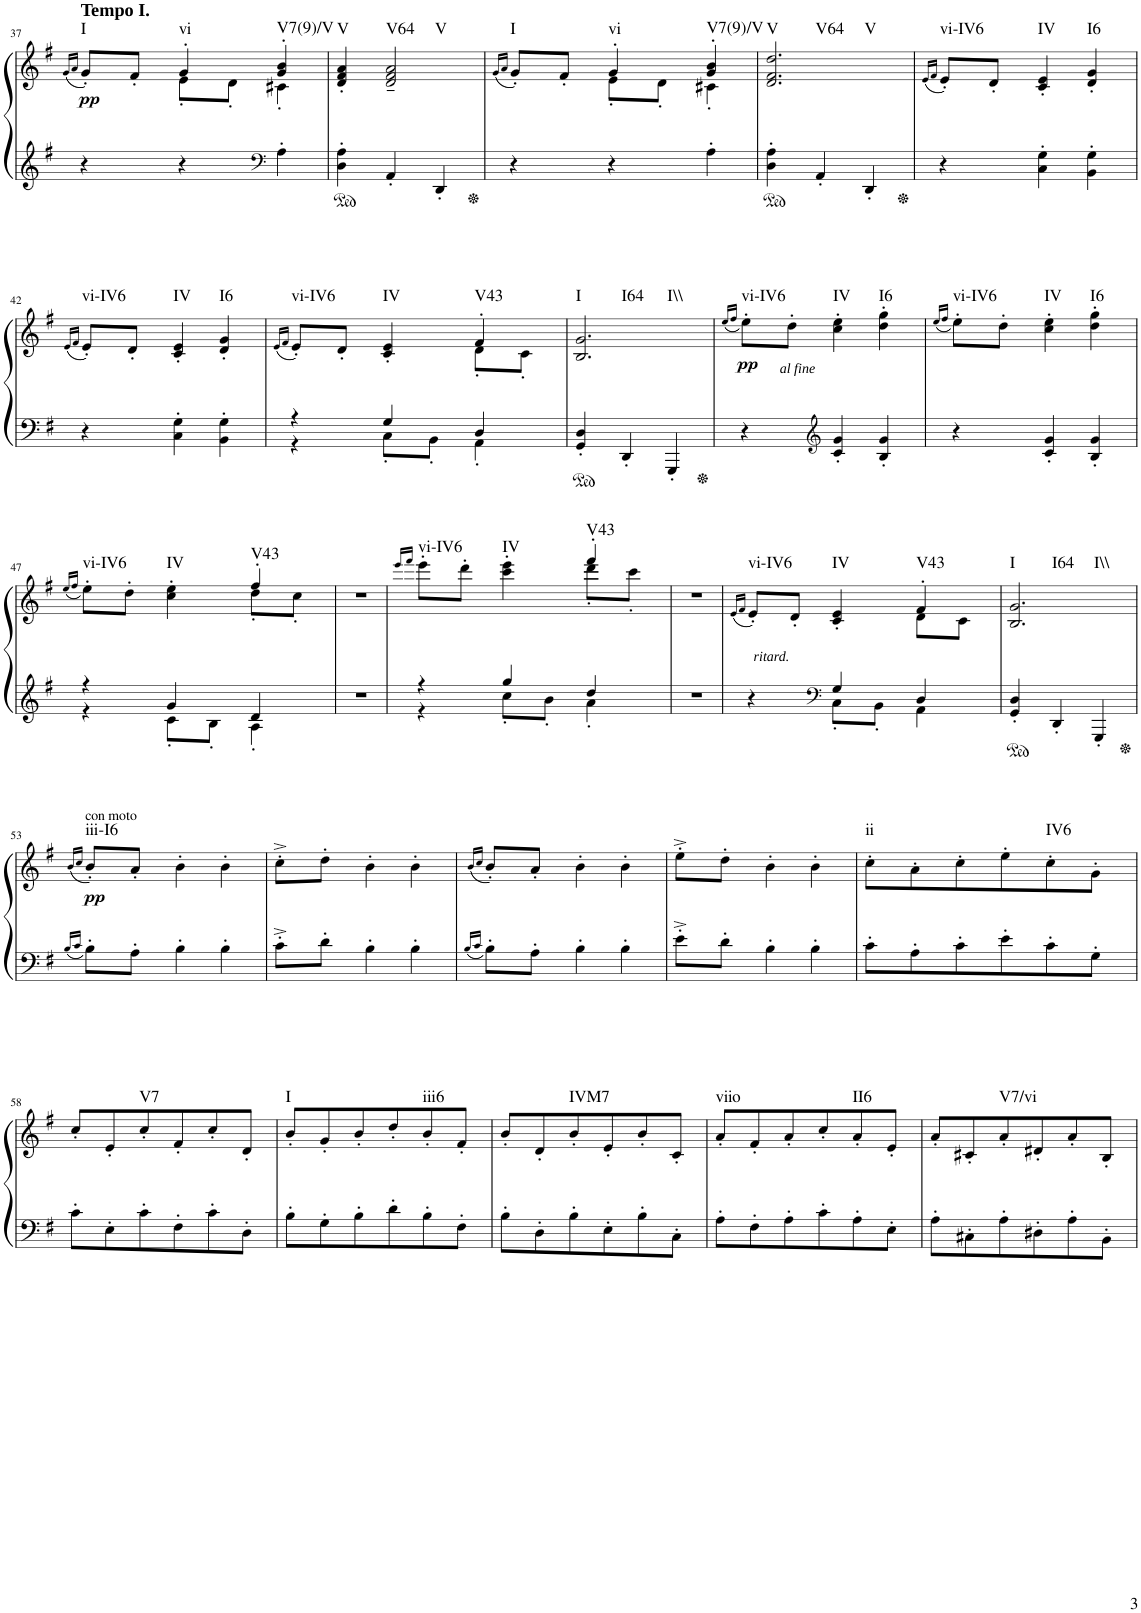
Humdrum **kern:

**kern	**kern	**dynam	**harte
*part1	*part1	*part1	*part1
*staff2	*staff1	*staff1/2	*
*I"Midi_1	*	*	*
!!LO:PB:g=z
*clefG2	*clefG2	*	*
*k[f#]	*k[f#]	*	*
*G:	*G:	*	*
*M3/4	*M3/4	*	*
=37	=37	=37	=37
.	(16qg/LL	.	.
.	16qa/JJ	.	.
*	*^	*	*
!	!LO:TX:a:B:t=Tempo I.	!	!	!
!	!	!	!LO:DY:b	!LO:H:kt=I
4r	8g'/L)	4ryy	pp	N
.	8f#'/J	.	.	.
!	!	!	!	!LO:H:kt=vi
4r	4g'/	8e'\L	.	N
.	.	8d'\J	.	.
*clefF4	*	*	*	*
!	!	!	!	!LO:H:kt=V7(9)/V
4A'\	4g/' 4b/'	4c#X'\	.	N
=38	=38	=38	=38	=38
!	!	!	!	!LO:H:kt=V
*	*v	*v	*	*
4D\' 4A\'	4d/' 4f#/' 4a/'	.	N
!	!	!	!LO:H:n=1:kt=V64
!	!	!	!LO:H:n=2:kt=V
4AA'/	2d/~ 2f#/~ 2a/~	.	N N
4DD'/	.	.	.
=39	=39	=39	=39
.	(16qg/LL	.	.
.	16qa/JJ	.	.
*	*^	*	*
!	!	!	!	!LO:H:kt=I
4r	8g'/L)	4ryy	.	N
.	8f#'/J	.	.	.
!	!	!	!	!LO:H:kt=vi
4r	4g'/	8e'\L	.	N
.	.	8d'\J	.	.
!	!	!	!	!LO:H:kt=V7(9)/V
4A'\	4g/' 4b/'	4c#X'\	.	N
=40	=40	=40	=40	=40
!	!	!	!	!LO:H:n=1:kt=V
!	!	!	!	!LO:H:n=2:kt=V64
!	!	!	!	!LO:H:n=3:kt=V
*	*v	*v	*	*
4D\' 4A\'	2.d/ 2.f#/ 2.dd/	.	N N N
4AA'/	.	.	.
4DD'/	.	.	.
=41	=41	=41	=41
.	(16qe/LL	.	.
.	16qf#/JJ	.	.
!	!	!	!LO:H:kt=vi-IV6
4r	8e'/L)	.	N
.	8d'/J	.	.
!	!	!	!LO:H:kt=IV
4C\' 4G\'	4c/' 4e/'	.	N
!	!	!	!LO:H:kt=I6
4BB\' 4G\'	4d/' 4g/'	.	N
!!LO:LB:g=z
=42	=42	=42	=42
.	(16qe/LL	.	.
.	16qf#/JJ	.	.
!	!	!	!LO:H:kt=vi-IV6
4r	8e'/L)	.	N
.	8d'/J	.	.
!	!	!	!LO:H:kt=IV
4C\' 4G\'	4c/' 4e/'	.	N
!	!	!	!LO:H:kt=I6
4BB\' 4G\'	4d/' 4g/'	.	N
=43	=43	=43	=43
.	(16qe/LL	.	.
.	16qf#/JJ	.	.
*^	*^	*	*
!	!	!	!	!	!LO:H:kt=vi-IV6
4r	4r	8e'/L)	2ryy	.	N
.	.	8d'/J	.	.	.
!	!	!	!	!	!LO:H:kt=IV
4G/	8C'\L	4c/' 4e/'	.	.	N
.	8BB'\J	.	.	.	.
!	!	!	!	!	!LO:H:kt=V43
4D/	4AA'\	4f#'/	8d'\L	.	N
.	.	.	8c'\J	.	.
*v	*v	*	*	*	*
=44	=44	=44	=44	=44
!	!	!	!	!LO:H:n=1:kt=I
!	!	!	!	!LO:H:n=2:kt=I64
!	!	!	!	!LO:H:n=3:kt=I\\
*	*v	*v	*	*
4GG/' 4D/'	2.B/ 2.g/	.	N N N
4DD'/	.	.	.
4GGG'/	.	.	.
=45	=45	=45	=45
.	(16qee/LL	.	.
.	16qff#/JJ	.	.
!	!	!LO:DY:b	!LO:H:kt=vi-IV6
4r	8ee'\L)	pp	N
!	!LO:TX:b:i:t=al fine	!	!
.	8dd'\J	.	.
*clefG2	*	*	*
!	!	!	!LO:H:kt=IV
4c/' 4g/'	4cc\' 4ee\'	.	N
!	!	!	!LO:H:kt=I6
4B/' 4g/'	4dd\' 4gg\'	.	N
=46	=46	=46	=46
.	(16qee/LL	.	.
.	16qff#/JJ	.	.
!	!	!	!LO:H:kt=vi-IV6
4r	8ee'\L)	.	N
.	8dd'\J	.	.
!	!	!	!LO:H:kt=IV
4c/' 4g/'	4cc\' 4ee\'	.	N
!	!	!	!LO:H:kt=I6
4B/' 4g/'	4dd\' 4gg\'	.	N
!!LO:LB:g=z
=47	=47	=47	=47
.	(16qee/LL	.	.
.	16qff#/JJ	.	.
*^	*^	*	*
!	!	!	!	!	!LO:H:kt=vi-IV6
4r	4r	8ee'\L)	2ryy	.	N
.	.	8dd'\J	.	.	.
!	!	!	!	!	!LO:H:kt=IV
4g/	8c'\L	4cc\' 4ee\'	.	.	N
.	8B'\J	.	.	.	.
!	!	!	!	!	!LO:H:kt=V43
4d/	4A'\	4ff#'/	8dd'\L	.	N
.	.	.	8cc'\J	.	.
*v	*v	*	*	*	*
*	*v	*v	*	*
=48	=48	=48	=48
2.r	2.r	.	.
=49	=49	=49	=49
.	16qeee/LL	.	.
.	16qfff#/JJ	.	.
*^	*^	*	*
!	!	!	!	!	!LO:H:kt=vi-IV6
4r	4r	8eee'\L	2ryy	.	N
.	.	8ddd'\J	.	.	.
!	!	!	!	!	!LO:H:kt=IV
4gg/	8cc'\L	4ccc\' 4eee\'	.	.	N
.	8b'\J	.	.	.	.
!	!	!	!	!	!LO:H:kt=V43
4dd/	4a'\	4fff#'/	8ddd'\L	.	N
.	.	.	8ccc'\J	.	.
*v	*v	*	*	*	*
*	*v	*v	*	*
=50	=50	=50	=50
2.r	2.r	.	.
=51	=51	=51	=51
.	(16qe/LL	.	.
.	16qf#/JJ	.	.
*^	*^	*	*
!	!	!LO:TX:b:i:t=ritard.	!	!	!LO:H:kt=vi-IV6
4r	4ryy	8e'/L)	2ryy	.	N
.	.	8d'/J	.	.	.
*clefF4	*	*	*	*	*
!	!	!	!	!	!LO:H:kt=IV
4G/	8C'\L	4c/' 4e/'	.	.	N
.	8BB'\J	.	.	.	.
!	!	!	!	!	!LO:H:kt=V43
4D/	4AA\	4f#'/	8d\L	.	N
.	.	.	8c\J	.	.
*v	*v	*	*	*	*
=52	=52	=52	=52	=52
!	!	!	!	!LO:H:n=1:kt=I
!	!	!	!	!LO:H:n=2:kt=I64
!	!	!	!	!LO:H:n=3:kt=I\\
*	*v	*v	*	*
4GG/' 4D/'	2.B/ 2.g/	.	N N N
4DD'/	.	.	.
4GGG'/	.	.	.
!!LO:LB:g=z
=53	=53	=53	=53
16qB/LL	(16qb/LL	.	.
16qc/JJ	16qcc/JJ	.	.
!	!LO:TX:a:t=con moto	!	!
!	!	!LO:DY:b	!LO:H:kt=iii-I6
8B'\L	8b'/L)	pp	N
8A'\J	8a'/J	.	.
4B'\	4b'\	.	.
4B'\	4b'\	.	.
=54	=54	=54	=54
8c'^\L	8cc'^\L	.	.
8d'\J	8dd'\J	.	.
4B'\	4b'\	.	.
4B'\	4b'\	.	.
=55	=55	=55	=55
16qB/LL	(16qb/LL	.	.
16qc/JJ	16qcc/JJ	.	.
8B'\L	8b'/L)	.	.
8A'\J	8a'/J	.	.
4B'\	4b'\	.	.
4B'\	4b'\	.	.
=56	=56	=56	=56
8e'^\L	8ee'^\L	.	.
8d'\J	8dd'\J	.	.
4B'\	4b'\	.	.
4B'\	4b'\	.	.
=57	=57	=57	=57
!	!	!	!LO:H:kt=ii
8c'\L	8cc'\L	.	N
8A'\	8a'\	.	.
8c'\	8cc'\	.	.
8e'\	8ee'\	.	.
!	!	!	!LO:H:kt=IV6
8c'\	8cc'\	.	N
8G'\J	8g'\J	.	.
!!LO:LB:g=z
=58	=58	=58	=58
8c'\L	8cc'/L	.	.
8E'\	8e'/	.	.
!	!	!	!LO:H:kt=V7
8c'\	8cc'/	.	N
8F#'\	8f#'/	.	.
8c'\	8cc'/	.	.
8D'\J	8d'/J	.	.
=59	=59	=59	=59
!	!	!	!LO:H:kt=I
8B'\L	8b'/L	.	N
8G'\	8g'/	.	.
8B'\	8b'/	.	.
8d'\	8dd'/	.	.
!	!	!	!LO:H:kt=iii6
8B'\	8b'/	.	N
8F#'\J	8f#'/J	.	.
=60	=60	=60	=60
8B'\L	8b'/L	.	.
8D'\	8d'/	.	.
!	!	!	!LO:H:kt=IVM7
8B'\	8b'/	.	N
8E'\	8e'/	.	.
8B'\	8b'/	.	.
8C'\J	8c'/J	.	.
=61	=61	=61	=61
!	!	!	!LO:H:kt=viio
8A'\L	8a'/L	.	N
8F#'\	8f#'/	.	.
8A'\	8a'/	.	.
8c'\	8cc'/	.	.
!	!	!	!LO:H:kt=II6
8A'\	8a'/	.	N
8E'\J	8e'/J	.	.
=62	=62	=62	=62
8A'\L	8a'/L	.	.
8C#X'\	8c#X'/	.	.
!	!	!	!LO:H:kt=V7/vi
8A'\	8a'/	.	N
8D#X'\	8d#X'/	.	.
8A'\	8a'/	.	.
8BB'\J	8B'/J	.	.
=	=	=	=
*-	*-	*-	*-
